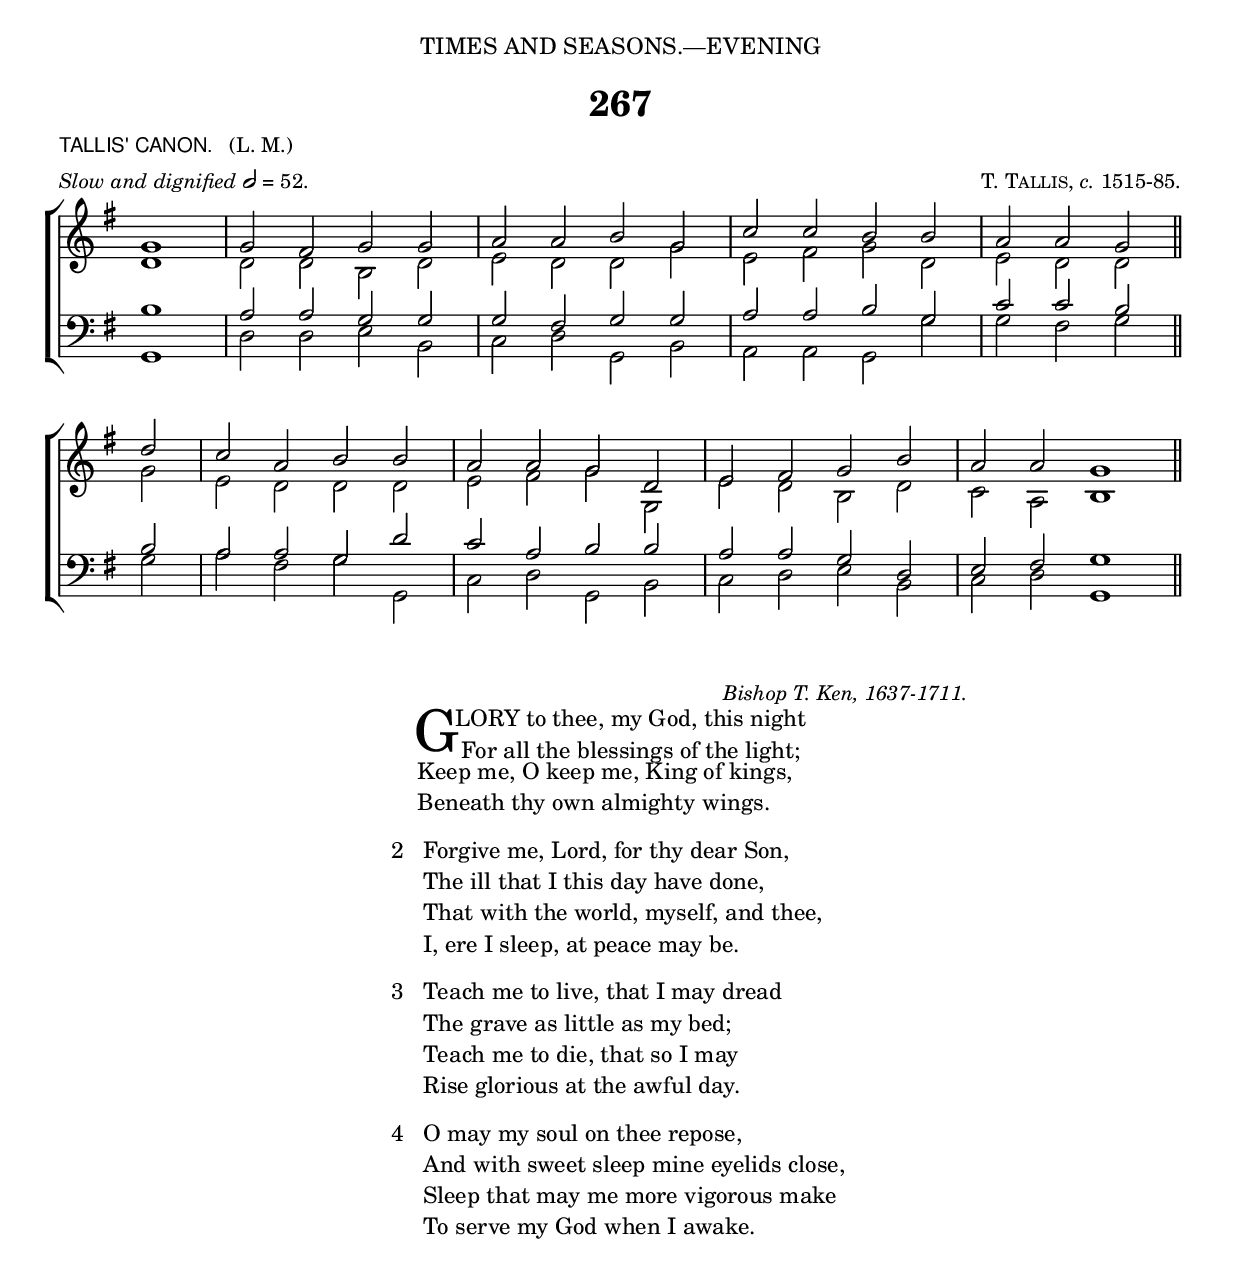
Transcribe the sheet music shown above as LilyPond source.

%%%% 414.png
%%%% Hymn 267. Tallis' Canon. Glory to thee, my God, this night
%%%% Rev 1.

\version "2.10"

\header {
  dedication = \markup {  \center-align { "TIMES AND SEASONS.—EVENING"
	\hspace #0.1 }}	
	
	title = "267"   
  
  poet = \markup { \small {  \line { \sans { "TALLIS' CANON."} \hspace #1 \roman {"(L. M.)"}} }}
  
  meter = \markup { \small { \italic {Slow and dignified} \general-align #Y #DOWN \note #"2" #0.5 = 52.} }
  
  arranger = \markup { \small { \smallCaps "T. Tallis," \italic "c." "1515-85." }}
  
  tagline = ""
}


%%% SATB voices

global = {
  \time 4/2
  \key g \major
  \set Staff.midiInstrument = "church organ"
}

soprano = \relative c' { 
  \partial 1 g'1 | g2 fis2 g2 g2 | a2 a2 b2 g2 | c2 c2 b2 b2 | a2 a2 g2 \bar "||" \break
  d'2 | c2 a2 b2 b2 | a2 a2 g2 d2 | e2 fis2 g2 b2 | a2 a2 g1 \bar "||" 
}
   
alto = \relative c' {  
  d1 | d2 d2 b2 d2 | e2 d2 d2 g2 | e2 fis2 g2 d2 | e2 d2 d2 \bar "||" 
  g2 | e2 d2 d2 d2 | e2 fis2 g2 g,2 | e'2 d2 b2 d2 | c2 a2 b1 \bar "||" 
}

tenor = \relative c {\clef bass 
  b'1 | a2 a2 g2 g2 | g2 fis2 g2 g2 | a2 a2 b2 g2 | c2 c2 b2 \bar "||" 
  b2 | a2 a2 g2 d'2 | c2 a2 b2 b2  | a2 a2 g2 d2 | e2 fis2 g1 \bar "||"
}

bass = \relative c {\clef bass 
  g1 | d'2 d2 e2 b2 | c2 d2 g,2 b2 | a2 a2 g2 g'2 | g2 fis2 g2 \bar "||" 
  g2 | a2 fis2 g2 g,2 | c2 d2  g,2 b2 | c2 d2 e2 b2 | c2 d2 g,1 \bar "||"
}

#(ly:set-option 'point-and-click #f)

\paper {
  #(set-paper-size "a4")
%  annotate-spacing = ##t
  print-page-number = ##f
  ragged-last-bottom = ##t
  ragged-bottom = ##t
}

\book{

%%% Score block	

\score{
\new ChoirStaff	
<<
	\context Staff = upper << 
	\context Voice = sopranos { \voiceOne \global \soprano }
	\context Voice = altos    { \voiceTwo \global \alto }
	                      >>
	\context Staff = lower <<
	\context Voice = tenors { \voiceOne \global \tenor }
	\context Voice = basses { \voiceTwo \global \bass }
			        >>
>>
\layout {
		indent=0
		\context { \Score \remove "Bar_number_engraver" }
		\context { \Staff \remove "Time_signature_engraver" }
		\context { \Score \remove "Mark_engraver"  }
                \context { \Staff \consists "Mark_engraver"  }
	} %% close layout

\midi { \context { \Score tempoWholesPerMinute = #(ly:make-moment 52 2) }}      
  	
	
} %%% Score bracket

%%% Lyric attributions and titles

\markup { \small { \hspace #64 \italic "Bishop T. Ken, 1637-1711." }}

%%% Lyrics

\markup { \hspace #32 %%add space as necc. to center the column
          \column { %% super column of everything
	              \column { %% verse 1 is a column of 2 lines  
	                  \line { \hspace #2.2 \column { \lower #2.4 \fontsize #8 "G" }   %%Drop Cap goes here
				  \hspace #-1.6    %% adjust this if other letters are too far from Drop Cap
				  \column  { \raise #0.0 " LORY to thee, my God, this night"
			                                 "  For all the blessings of the light;" } }          
	                  \line {  \hspace #2.5  %%adjust hspace until this line left edge is flush with Drop Cap
				   \lower  #1.56  %%adjust this until the line spacing looks right
				   \column {   
					   "Keep me, O keep me, King of kings,"
					   "Beneath thy own almighty wings."
					   "      " %%% adds vertical spacing between verses
			  		}}
		      }  
		       \line {  "2  "
			   \column {
				   "Forgive me, Lord, for thy dear Son,"
				   "The ill that I this day have done,"
				   "That with the world, myself, and thee,"
				   "I, ere I sleep, at peace may be."
				    "      " %%% adds vertical spacing between verses
		       }}
			\line { "3  "
				\column {
				   "Teach me to live, that I may dread"
				   "The grave as little as my bed;"
				   "Teach me to die, that so I may"
				   "Rise glorious at the awful day."
			           "      " %%% adds vertical spacing between verses
			}}
			\line {"4  "
				\column {
				   "O may my soul on thee repose,"
				   "And with sweet sleep mine eyelids close,"
				   "Sleep that may me more vigorous make"
				   "To serve my God when I awake."
			}}	   
	  } %%% end super column
}

%%fake score block to occupy space and force a pagebreak.  Can't think of a better way of doing this.
\score{
	{s4 }
\header { breakbefore = ##f piece = ##f opus = ##f tagline = ##f }
\layout{	
	\context { \Staff
		\remove Time_signature_engraver
		\remove Key_engraver
		\remove Clef_engraver
		\remove Staff_symbol_engraver
}}}

%%% Second page
%%% Continuation of lyrics

\markup { \hspace #32 %%add space as necc. to center the column
          \column { %% super column of everything
			\hspace #1 % adds vertical spacing between verses
			\line {"5* "
				\column {
					"When in the night I sleepless lie,"
					"My soul with heavenly thoughts supply;"
					"Let no ill dreams disturb my rest,"
					"No powers of darkness me molest."
					 "      " %%% adds vertical spacing between verses
			}}
			\line {"6* "
				\column {
					"You, my blest guardian, whilst I sleep"
					"Close to my bed your vigils keep;"
					"Divine love into me instil,"
					"Stop all the avenues of ill."
					 "      " %%% adds vertical spacing between verses
			}}
			\line {"7.  "
				\column {
					"Praise God, from whom all blessings flow,"
					"Praise him, all creatures here below,"
					"Praise him above, ye heavenly host,"
					"Praise Father, Son, and Holy Ghost.        Amen."
					 "      " %%% adds vertical spacing between verses
			}}
	  }

} %%% lyric markup bracket

%%% Amen score block
\score{
  \new ChoirStaff
   <<
        \context Staff = upper \with { fontSize = #-3  \override StaffSymbol #'staff-space = #(magstep -2) }  
	                      << 
	\context Voice = "sopranos" { \relative c' { \clef treble \global \voiceOne  g'1 g1  \bar "||" }}
	\context Voice = "altos"    { \relative c' {  \clef treble \global \voiceTwo c1 d1 \bar "||" }}
	                      >>
			      
	\context Lyrics \lyricsto "altos" { \override LyricText #'font-size = #-1 A -- men. }
	
	\context Staff = lower \with { fontSize = #-3  \override StaffSymbol #'staff-space = #(magstep -2) }  
	                       <<
	\context Voice = "tenors" { \relative c { \clef bass \global \voiceThree e1 d1   \bar "||" }}
	\context Voice = "basses" { \relative c { \clef bass \global \voiceFour  c1 g1  \bar "||" }}
			        >> 
  >>			      
\header { breakbefore = ##f piece = " " opus = " " }
\layout { 
	\context { \Score timing = ##f }
	ragged-right = ##t
	indent = 15\cm
	\context { \Staff \remove Time_signature_engraver }

       }

\midi { \context { \Score tempoWholesPerMinute = #(ly:make-moment 52 2) }}  %%Amen midi       
       
}  


} %%% book bracket
